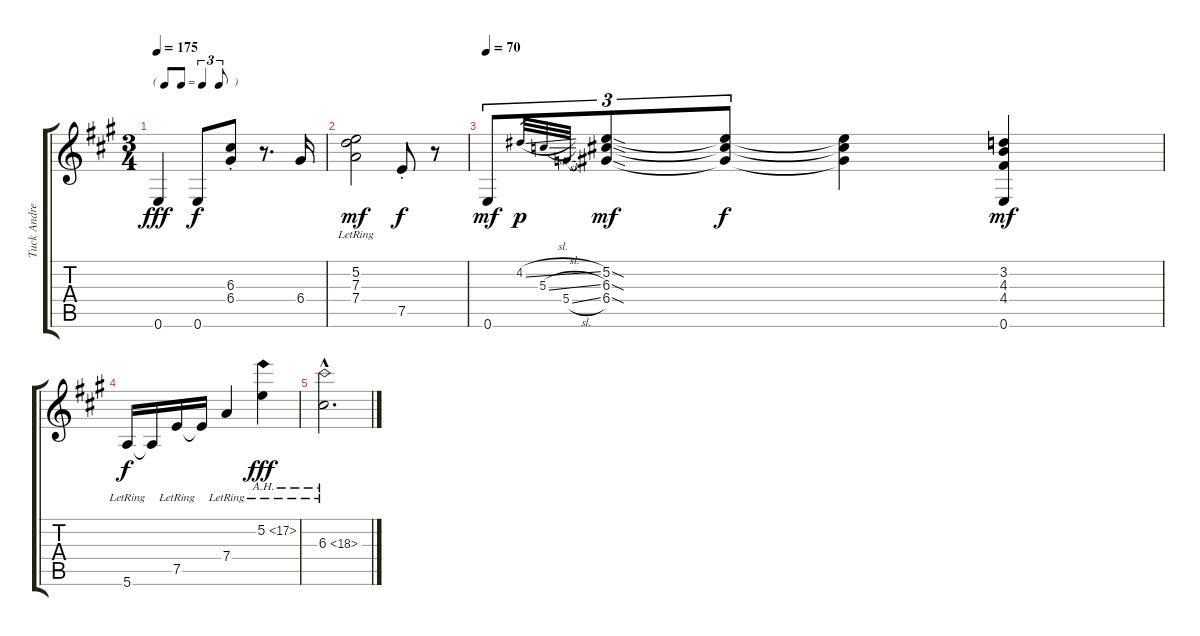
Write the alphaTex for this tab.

\track ("Tuck Andress (corr)" "Tuck Andre") {instrument electricguitarjazz}
\staff {score tabs}
\tuning (E4 B3 G3 D3 A2 E2) {hide}
\ts (3 4)
\tf triplet8th
\tempo 175
\clef g2
\ks a
0.6.4{dy fff} 0.6.8{dy f} (6.3{st} 6.4{st}).8 r.8{d} 6.4.16 |
(5.2{lr} 7.3{lr} 7.4{lr}).2{dy mf} 7.5{st}.8{dy f} r.8 |
\tempo 70
0.6.8{tu (3 2) dy mf} 4.2{sl}.32{gr dy p} 5.3{sl}.32{gr} 5.4{sl}.32{gr} (5.2{sod} 6.3{sod} 6.4{sod}).8{tu (3 2) dy mf} (5.2{t} 6.3{t} 6.4{t}).8{tu (3 2) dy f} (5.2{t} 6.3{t} 6.4{t}).4 (3.2 4.3 4.4 0.6).4{dy mf} |
5.6{lr}.16{dy f} 5.6{t}.16 7.5{lr}.16 7.5{t}.16 7.4{lr}.4 5.2{ah 12 lr}.4{dy fff} |
6.3{ah 12 hac lr}.2{d}
